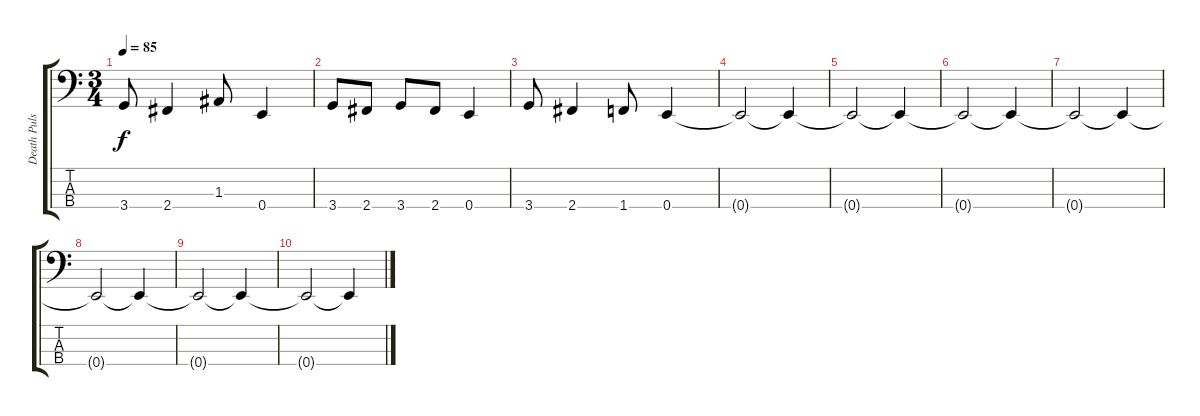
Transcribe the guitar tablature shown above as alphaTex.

\track ("Death Pulse" "Death Puls") {instrument electricbassfinger}
\staff {score tabs}
\tuning (G2 D2 A1 E1) {hide}
\ts (3 4)
\tempo 85
\clef f4
\ks c
3.4.8{dy f} 2.4.4 1.3.8 0.4.4 |
3.4.8 2.4.8 3.4.8 2.4.8 0.4.4 |
3.4.8 2.4.4 1.4.8 0.4.4 |
0.4{t}.2 0.4{t}.4 |
0.4{t}.2 0.4{t}.4 |
0.4{t}.2 0.4{t}.4 |
0.4{t}.2 0.4{t}.4 |
0.4{t}.2 0.4{t}.4 |
0.4{t}.2 0.4{t}.4 |
0.4{t}.2 0.4{t}.4
